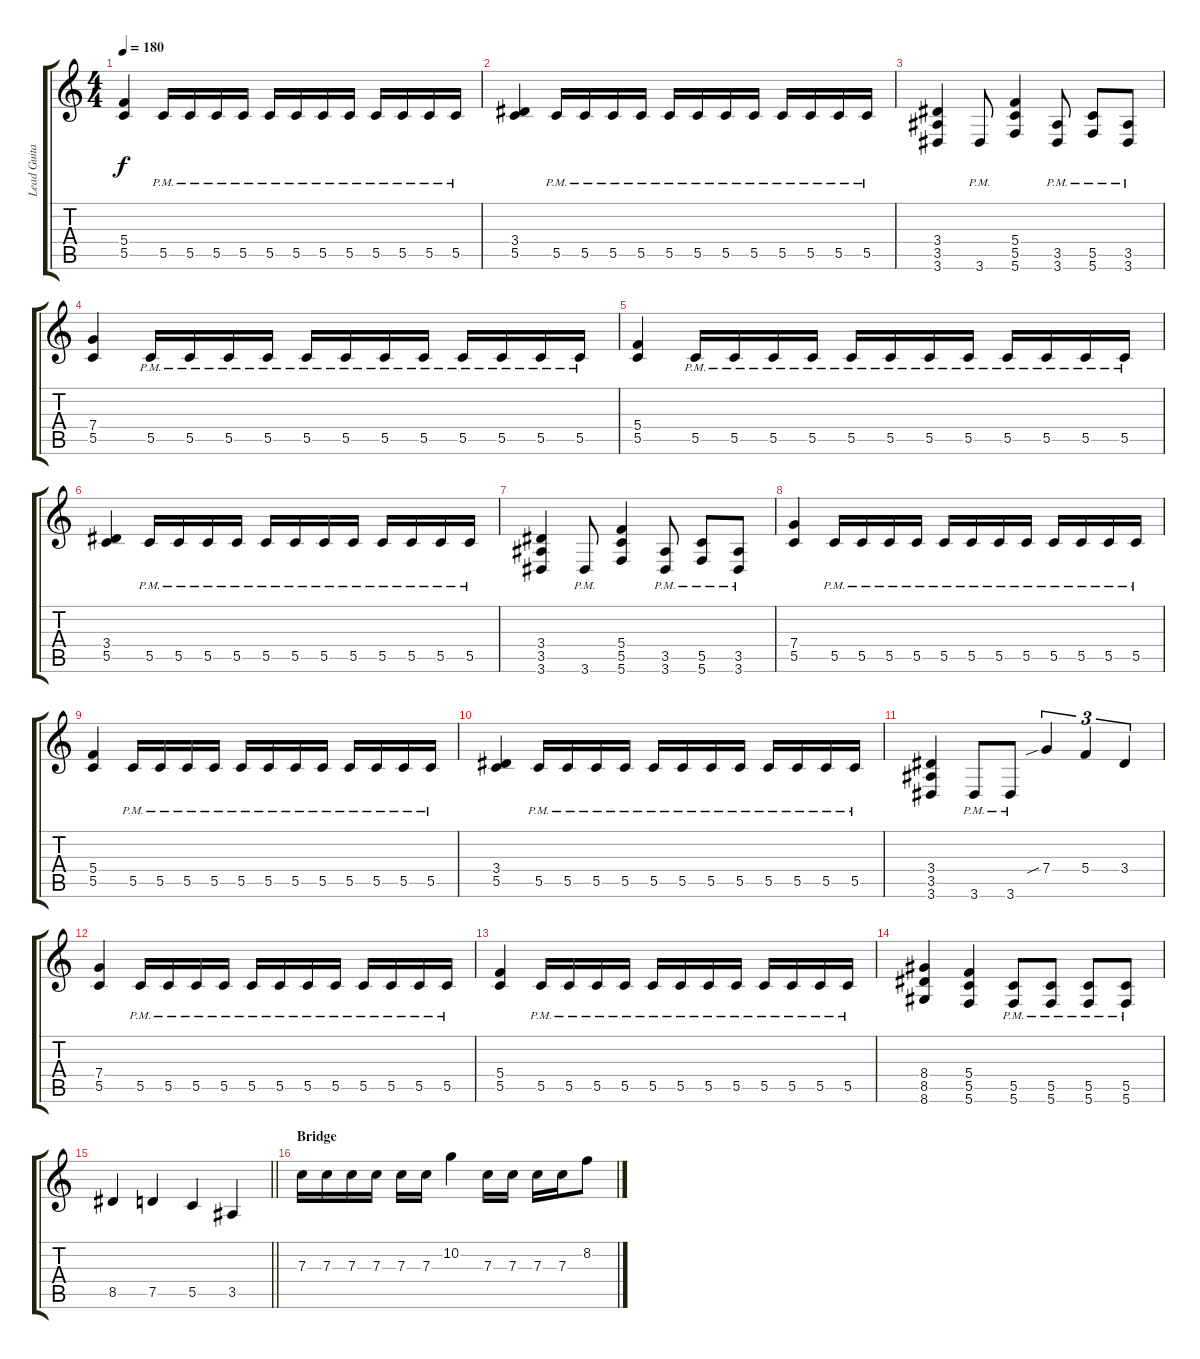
\track ("Lead Guitar" "Lead Guita") {instrument overdrivenguitar}
\staff {score tabs}
\tuning (D4 A3 F3 C3 G2 C2) {hide}
\ts (4 4)
\tempo 180
\clef g2
\ks c
(5.4 5.5).4{dy f} 5.5{pm}.16 5.5{pm}.16 5.5{pm}.16 5.5{pm}.16 5.5{pm}.16 5.5{pm}.16 5.5{pm}.16 5.5{pm}.16 5.5{pm}.16 5.5{pm}.16 5.5{pm}.16 5.5{pm}.16 |
(3.4 5.5).4 5.5{pm}.16 5.5{pm}.16 5.5{pm}.16 5.5{pm}.16 5.5{pm}.16 5.5{pm}.16 5.5{pm}.16 5.5{pm}.16 5.5{pm}.16 5.5{pm}.16 5.5{pm}.16 5.5{pm}.16 |
(3.4 3.5 3.6).4 3.6{pm}.8 (5.4 5.5 5.6).4 (3.5{pm} 3.6{pm}).8 (5.5{pm} 5.6{pm}).8 (3.5{pm} 3.6{pm}).8 |
(7.4 5.5).4 5.5{pm}.16 5.5{pm}.16 5.5{pm}.16 5.5{pm}.16 5.5{pm}.16 5.5{pm}.16 5.5{pm}.16 5.5{pm}.16 5.5{pm}.16 5.5{pm}.16 5.5{pm}.16 5.5{pm}.16 |
(5.4 5.5).4 5.5{pm}.16 5.5{pm}.16 5.5{pm}.16 5.5{pm}.16 5.5{pm}.16 5.5{pm}.16 5.5{pm}.16 5.5{pm}.16 5.5{pm}.16 5.5{pm}.16 5.5{pm}.16 5.5{pm}.16 |
(3.4 5.5).4 5.5{pm}.16 5.5{pm}.16 5.5{pm}.16 5.5{pm}.16 5.5{pm}.16 5.5{pm}.16 5.5{pm}.16 5.5{pm}.16 5.5{pm}.16 5.5{pm}.16 5.5{pm}.16 5.5{pm}.16 |
(3.4 3.5 3.6).4 3.6{pm}.8 (5.4 5.5 5.6).4 (3.5{pm} 3.6{pm}).8 (5.5{pm} 5.6{pm}).8 (3.5{pm} 3.6{pm}).8 |
(7.4 5.5).4 5.5{pm}.16 5.5{pm}.16 5.5{pm}.16 5.5{pm}.16 5.5{pm}.16 5.5{pm}.16 5.5{pm}.16 5.5{pm}.16 5.5{pm}.16 5.5{pm}.16 5.5{pm}.16 5.5{pm}.16 |
(5.4 5.5).4 5.5{pm}.16 5.5{pm}.16 5.5{pm}.16 5.5{pm}.16 5.5{pm}.16 5.5{pm}.16 5.5{pm}.16 5.5{pm}.16 5.5{pm}.16 5.5{pm}.16 5.5{pm}.16 5.5{pm}.16 |
(3.4 5.5).4 5.5{pm}.16 5.5{pm}.16 5.5{pm}.16 5.5{pm}.16 5.5{pm}.16 5.5{pm}.16 5.5{pm}.16 5.5{pm}.16 5.5{pm}.16 5.5{pm}.16 5.5{pm}.16 5.5{pm}.16 |
(3.4 3.5 3.6).4 3.6{pm}.8 3.6{pm}.8 7.4{sib}.4{tu (3 2)} 5.4.4{tu (3 2)} 3.4.4{tu (3 2)} |
(7.4 5.5).4 5.5{pm}.16 5.5{pm}.16 5.5{pm}.16 5.5{pm}.16 5.5{pm}.16 5.5{pm}.16 5.5{pm}.16 5.5{pm}.16 5.5{pm}.16 5.5{pm}.16 5.5{pm}.16 5.5{pm}.16 |
(5.4 5.5).4 5.5{pm}.16 5.5{pm}.16 5.5{pm}.16 5.5{pm}.16 5.5{pm}.16 5.5{pm}.16 5.5{pm}.16 5.5{pm}.16 5.5{pm}.16 5.5{pm}.16 5.5{pm}.16 5.5{pm}.16 |
(8.4 8.5 8.6).4 (5.4 5.5 5.6).4 (5.5{pm} 5.6{pm}).8 (5.5{pm} 5.6{pm}).8 (5.5{pm} 5.6{pm}).8 (5.5{pm} 5.6{pm}).8 |
\barLineRight lightlight
8.5.4 7.5.4 5.5.4 3.5.4 |
\section ("" "Bridge")
7.3.16 7.3.16 7.3.16 7.3.16 7.3.16 7.3.16 10.2.4 7.3.16 7.3.16 7.3.16 7.3.16 8.2.8
